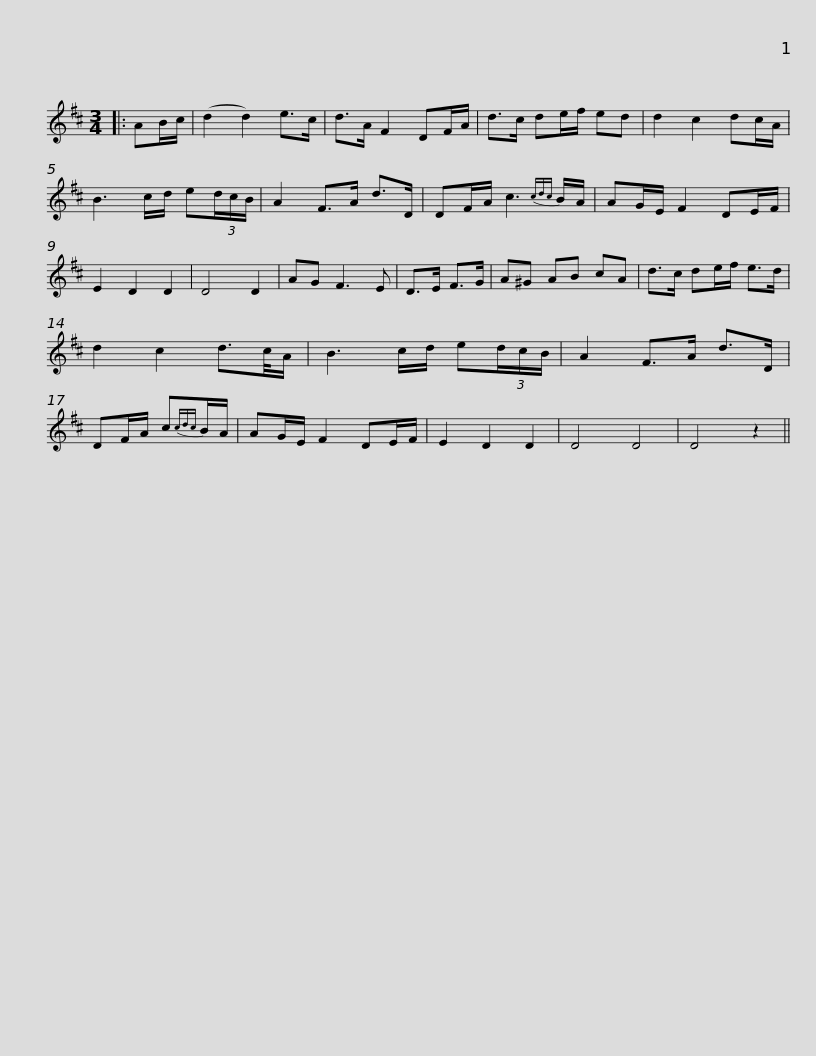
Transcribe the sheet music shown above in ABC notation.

X:1
L:1/8
M:3/4
I:linebreak $
K:D
V:1 treble
V:1
|: AB/c/ | (d2 d2) e>c | d>A F2 DF/A/ | d>c de/f/ ed | d2 c2 dc/A/ | %5
 B3 c/d/ e(3d/c/B/ | A2 F>A d>D |$ DF/A/ c3{cdc} B/A/ | AG/E/ F2 DE/F/ | E2 D2 D2 | %10
 D4 D2 | AG F3 E | D>E F>G | A^G AB cA | d>c de/f/ e>d |$ %15
 d2 c2 d3/2c/4A/ | B3 c/d/ e(3d/c/B/ | A2 F>A d>D | DF/A/ c{cdc}B/A/ | AG/E/ F2 DE/F/ | %20
 E2 D2 D2 | D4 D4 | D4 z2 || %23
